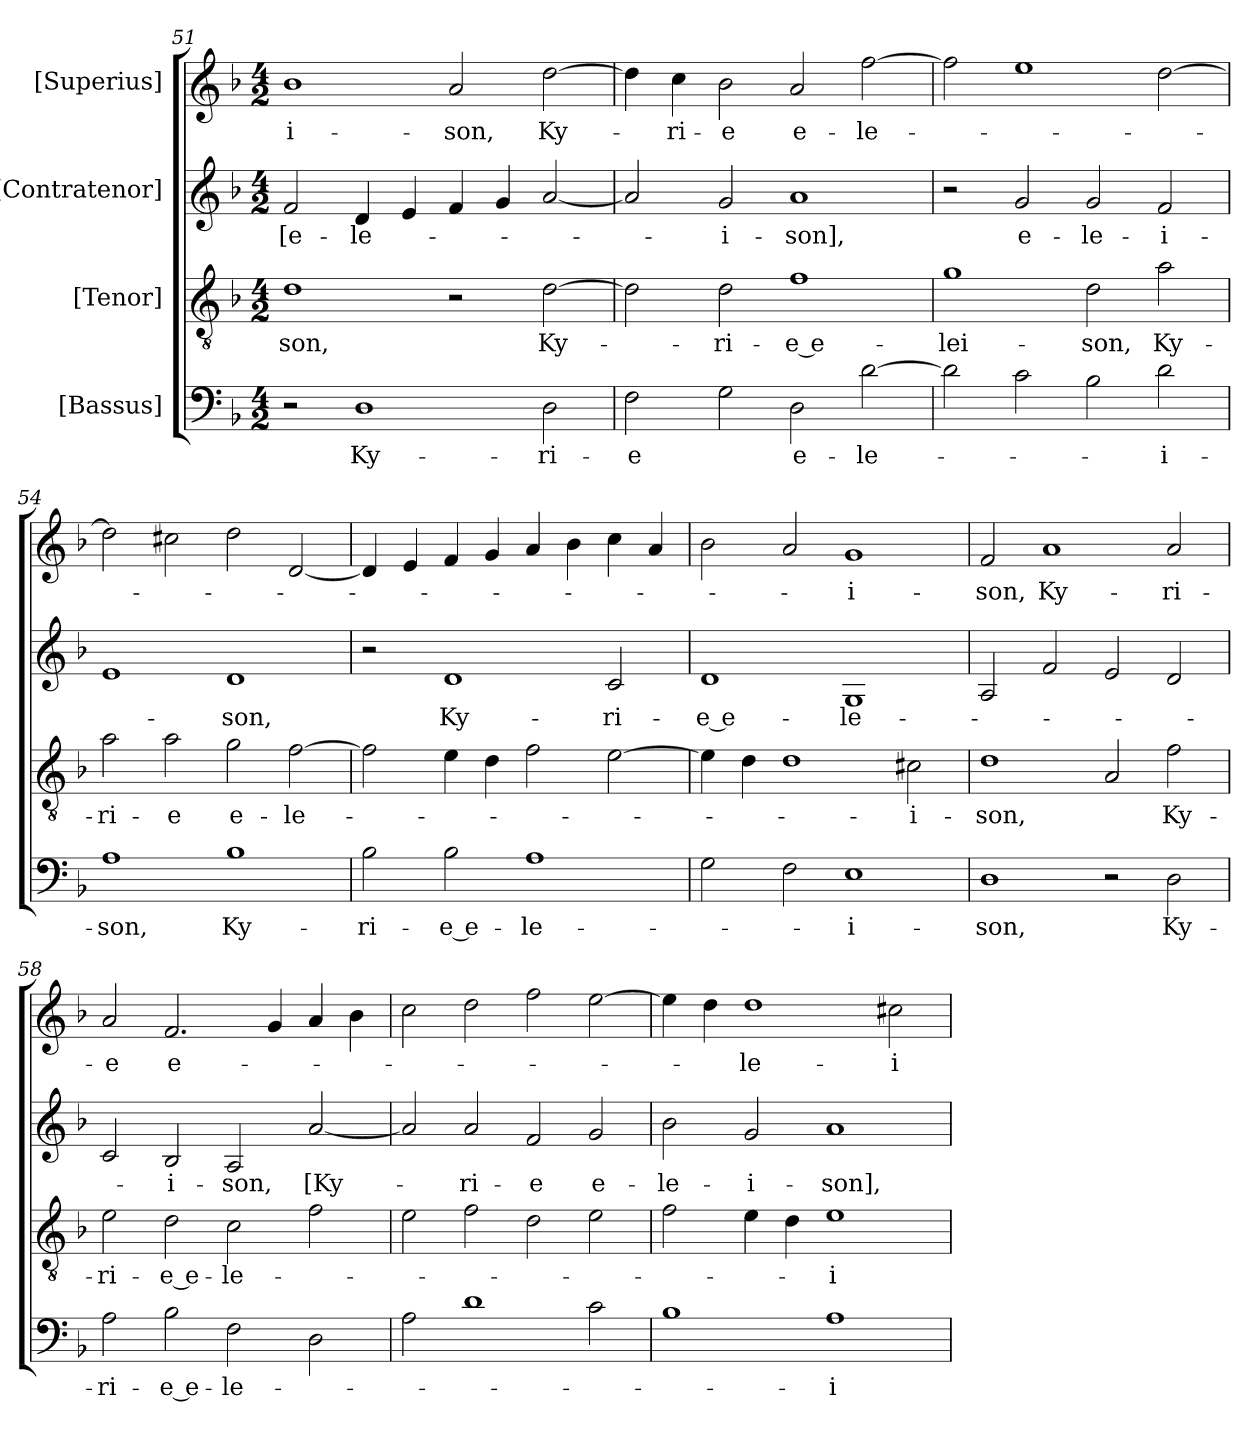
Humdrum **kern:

**kern	**text	**kern	**text	**kern	**text	**kern	**text
*part4	*part4	*part3	*part3	*part2	*part2	*part1	*part1
*staff4	*staff4	*staff3	*staff3	*staff2	*staff2	*staff1	*staff1
*I"[Bassus]	*	*I"[Tenor]	*	*I"[Contratenor]	*	*I"[Superius]	*
*clefF4	*	*clefGv2	*	*clefG2	*	*clefG2	*
*k[b-]	*	*k[b-]	*	*k[b-]	*	*k[b-]	*
*M4/2	*	*M4/2	*	*M4/2	*	*M4/2	*
=51	=51	=51	=51	=51	=51	=51	=51
2r	.	1d\	-son,	2f/	[e-	1b-\	-i-
1D\	Ky-	.	.	4d/	-le-	.	.
.	.	.	.	4e/	.	.	.
.	.	2r	.	4f/	.	2a/	-son,
.	.	.	.	4g/	.	.	.
2D\	-ri-	[2d\	Ky-	[2a/	.	[2dd\	Ky-
=52	=52	=52	=52	=52	=52	=52	=52
2F\	-e	2d\]	.	2a/]	.	4dd\]	.
.	.	.	.	.	.	4cc\	-ri-
2G\	.	2d\	-ri-	2g/	-i-	2b-\	-e
2D\	e-	1f\	-e e-	1a/	-son],	2a/	e-
[2d\	-le-	.	.	.	.	[2ff\	-le-
=53	=53	=53	=53	=53	=53	=53	=53
2d\]	.	1g\	-lei-	2r	.	2ff\]	.
2c\	.	.	.	2g/	e-	1ee\	.
2B-\	.	2d\	-son,	2g/	-le-	.	.
2d\	-i-	2a\	Ky-	2f/	-i-	[2dd\	.
=54	=54	=54	=54	=54	=54	=54	=54
1A\	-son,	2a\	-ri-	1e/	.	2dd\]	.
.	.	2a\	-e	.	.	2cc#X\	.
1B-\	Ky-	2g\	e-	1d/	-son,	2dd\	.
.	.	[2f\	-le-	.	.	[2d/	.
=55	=55	=55	=55	=55	=55	=55	=55
2B-\	-ri-	2f\]	.	2r	.	4d/]	.
.	.	.	.	.	.	4e/	.
2B-\	-e e-	4e\	.	1d/	Ky-	4f/	.
.	.	4d\	.	.	.	4g/	.
1A\	-le-	2f\	.	.	.	4a/	.
.	.	.	.	.	.	4b-\	.
.	.	[2e\	.	2c/	-ri-	4cc\	.
.	.	.	.	.	.	4a/	.
=56	=56	=56	=56	=56	=56	=56	=56
2G\	.	4e\]	.	1d/	-e e-	2b-\	.
.	.	4d\	.	.	.	.	.
2F\	.	1d\	.	.	.	2a/	.
1E\	-i-	.	.	1G/	-le-	1g/	-i-
.	.	2c#X\	-i-	.	.	.	.
=57	=57	=57	=57	=57	=57	=57	=57
1D\	-son,	1d\	-son,	2A/	.	2f/	-son,
.	.	.	.	2f/	.	1a/	Ky-
2r	.	2A/	.	2e/	.	.	.
2D\	Ky-	2f\	Ky-	2d/	.	2a/	-ri-
=58	=58	=58	=58	=58	=58	=58	=58
2A\	-ri-	2e\	-ri-	2c/	.	2a/	-e
2B-\	-e e-	2d\	-e e-	2B-/	-i-	2.f/	e-
2F\	-le-	2c\	-le-	2A/	-son,	.	.
.	.	.	.	.	.	4g/	.
2D\	.	2f\	.	[2a/	[Ky-	4a/	.
.	.	.	.	.	.	4b-\	.
=59	=59	=59	=59	=59	=59	=59	=59
2A\	.	2e\	.	2a/]	.	2cc\	.
1d\	.	2f\	.	2a/	-ri-	2dd\	.
.	.	2d\	.	2f/	-e	2ff\	.
2c\	.	2e\	.	2g/	e-	[2ee\	.
=60	=60	=60	=60	=60	=60	=60	=60
1B-\	.	2f\	.	2b-\	-le-	4ee\]	.
.	.	.	.	.	.	4dd\	.
.	.	4e\	.	2g/	-i-	1dd\	-le-
.	.	4d\	.	.	.	.	.
1A\	-i-	1e\	-i-	1a/	-son],	.	.
.	.	.	.	.	.	2cc#X\	-i-
=	=	=	=	=	=	=	=
*-	*-	*-	*-	*-	*-	*-	*-
